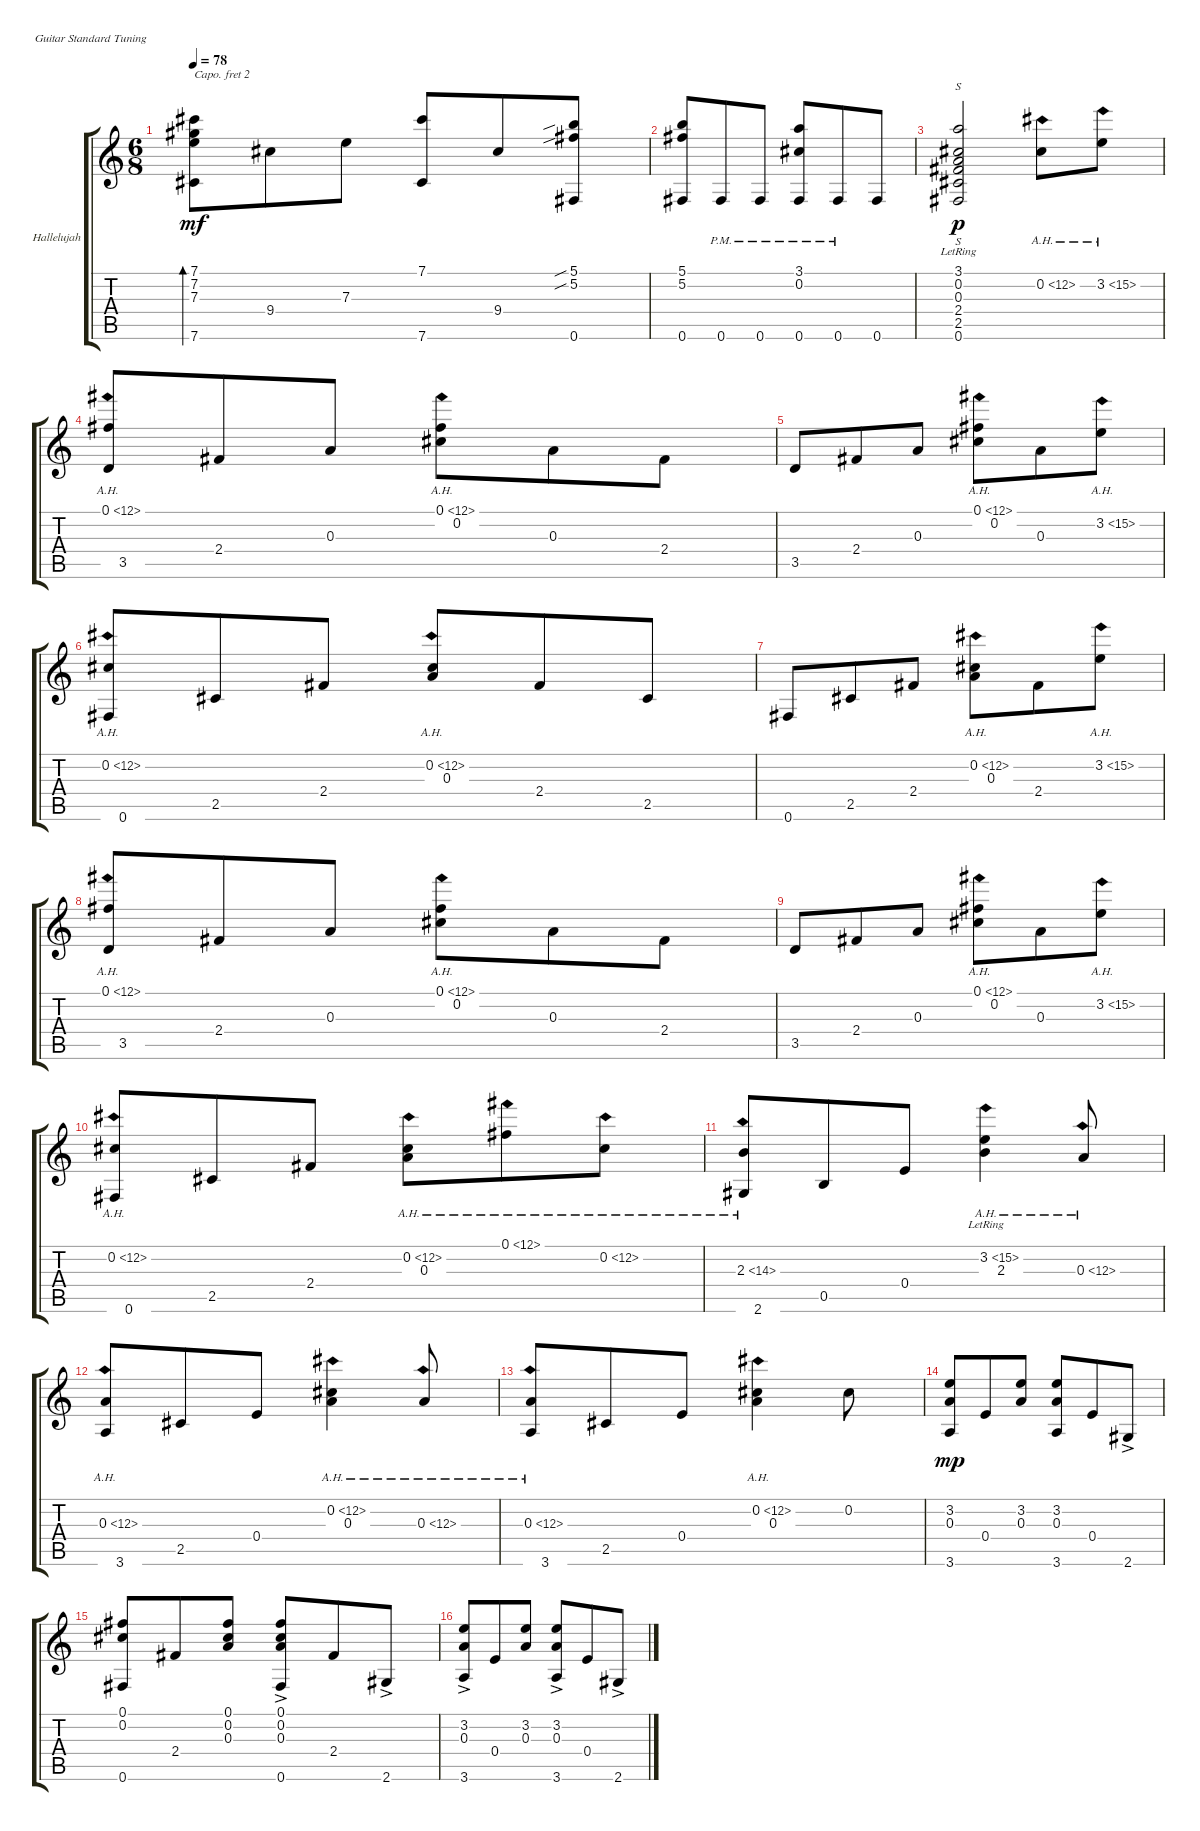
\defaultSystemsLayout 4
\bracketExtendMode groupsimilarinstruments
\firstSystemTrackNameOrientation horizontal
\otherSystemsTrackNameOrientation horizontal
\track ("Hallelujah" "Hallelujah") {instrument acousticguitarsteel}
\staff {score tabs}
\capo 2
\tuning (E4 B3 G3 D3 A2 E2)
\ts (6 8)
\tempo 78
\clef g2
\ks c
(7.6 7.3 7.2 7.1).8{bd 240 dy mf} 9.4.8 7.3.8 (7.1 7.6).8 9.4.8 (5.1{sib} 5.2{sib} 0.6).8 |
(5.1 5.2 0.6).8 0.6{pm}.8 0.6{pm}.8 (3.1 0.2 0.6{pm}).8 0.6{pm}.8 0.6.8 |
(0.6 2.5 2.4 0.3 0.2 3.1{lr}).2{s dy p} 0.2{ah 12}.8 3.2{ah 12}.8 |
(3.5 0.1{ah 12}).8 2.4.8 0.3.8 (0.2 0.1{ah 12}).8 0.3.8 2.4.8 |
3.5.8 2.4.8 0.3.8 (0.2 0.1{ah 12}).8 0.3.8 3.2{ah 12}.8 |
(0.2{ah 12} 0.6).8 2.5.8 2.4.8 (0.2{ah 12} 0.3).8 2.4.8 2.5.8 |
0.6.8 2.5.8 2.4.8 (0.2{ah 12} 0.3).8 2.4.8 3.2{ah 12}.8 |
(0.1{ah 12} 3.5).8 2.4.8 0.3.8 (0.1{ah 12} 0.2).8 0.3.8 2.4.8 |
3.5.8 2.4.8 0.3.8 (0.1{ah 12} 0.2).8 0.3.8 3.2{ah 12}.8 |
(0.2{ah 12} 0.6).8 2.5.8 2.4.8 (0.2{ah 12} 0.3).8 0.1{ah 12}.8 0.2{ah 12}.8 |
(2.3{ah 12} 2.6).8 0.5.8 0.4.8 (3.2{ah 12 lr} 2.3).4 0.3{ah 12}.8 |
(0.3{ah 12} 3.6).8 2.5.8 0.4.8 (0.2{ah 12} 0.3).4 0.3{ah 12}.8 |
(3.6 0.3{ah 12}).8 2.5.8 0.4.8 (0.2{ah 12} 0.3).4 0.2.8 |
(3.6 3.2 0.3).8{dy mp} 0.4.8 (0.3 3.2).8 (0.3 3.2 3.6).8 0.4.8 2.6{ac}.8 |
(0.6 0.1 0.2).8 2.4.8 (0.2 0.1 0.3).8 (0.2 0.1 0.6{ac} 0.3).8 2.4.8 2.6{ac}.8 |
(3.6{ac} 0.3 3.2).8 0.4.8 (0.3 3.2).8 (0.3 3.2 3.6{ac}).8 0.4.8 2.6{ac}.8
